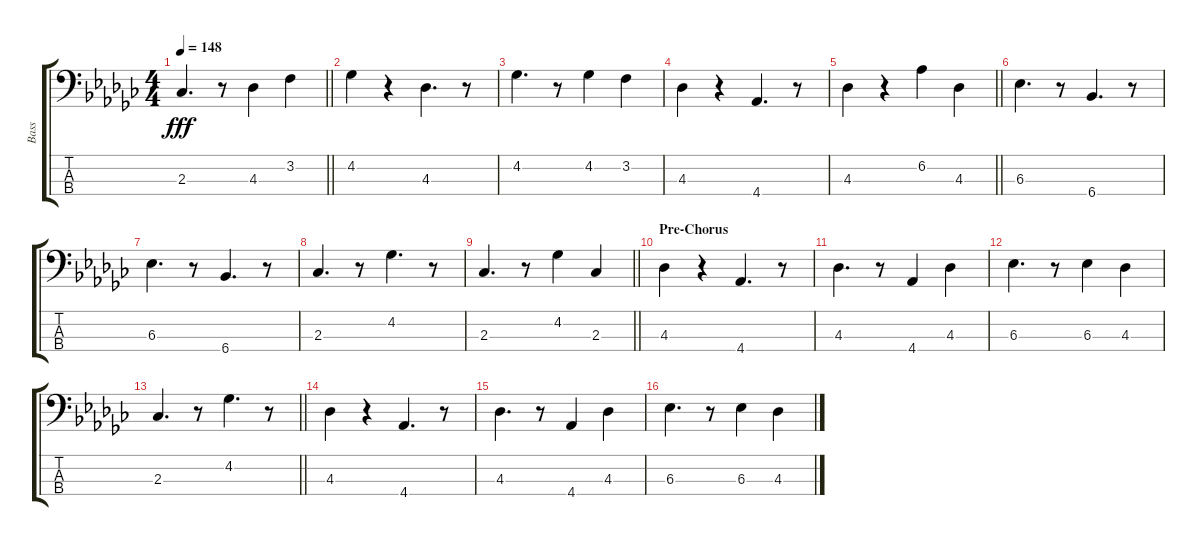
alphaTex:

\track ("Bass" "Bass") {instrument electricbassfinger}
\staff {score tabs}
\tuning (G2 D2 A1 E1) {hide}
\ts (4 4)
\tempo 148
\clef f4
\barLineRight lightlight
\ks gb
2.3.4{d dy fff} r.8 4.3.4 3.2.4 |
4.2.4 r.4 4.3.4{d} r.8 |
4.2.4{d} r.8 4.2.4 3.2.4 |
4.3.4 r.4 4.4.4{d} r.8 |
\barLineRight lightlight
4.3.4 r.4 6.2.4 4.3.4 |
6.3.4{d} r.8 6.4.4{d} r.8 |
6.3.4{d} r.8 6.4.4{d} r.8 |
2.3.4{d} r.8 4.2.4{d} r.8 |
\barLineRight lightlight
2.3.4{d} r.8 4.2.4 2.3.4 |
\section ("" "Pre-Chorus")
4.3.4 r.4 4.4.4{d} r.8 |
4.3.4{d} r.8 4.4.4 4.3.4 |
6.3.4{d} r.8 6.3.4 4.3.4 |
\barLineRight lightlight
2.3.4{d} r.8 4.2.4{d} r.8 |
4.3.4 r.4 4.4.4{d} r.8 |
4.3.4{d} r.8 4.4.4 4.3.4 |
6.3.4{d} r.8 6.3.4 4.3.4
